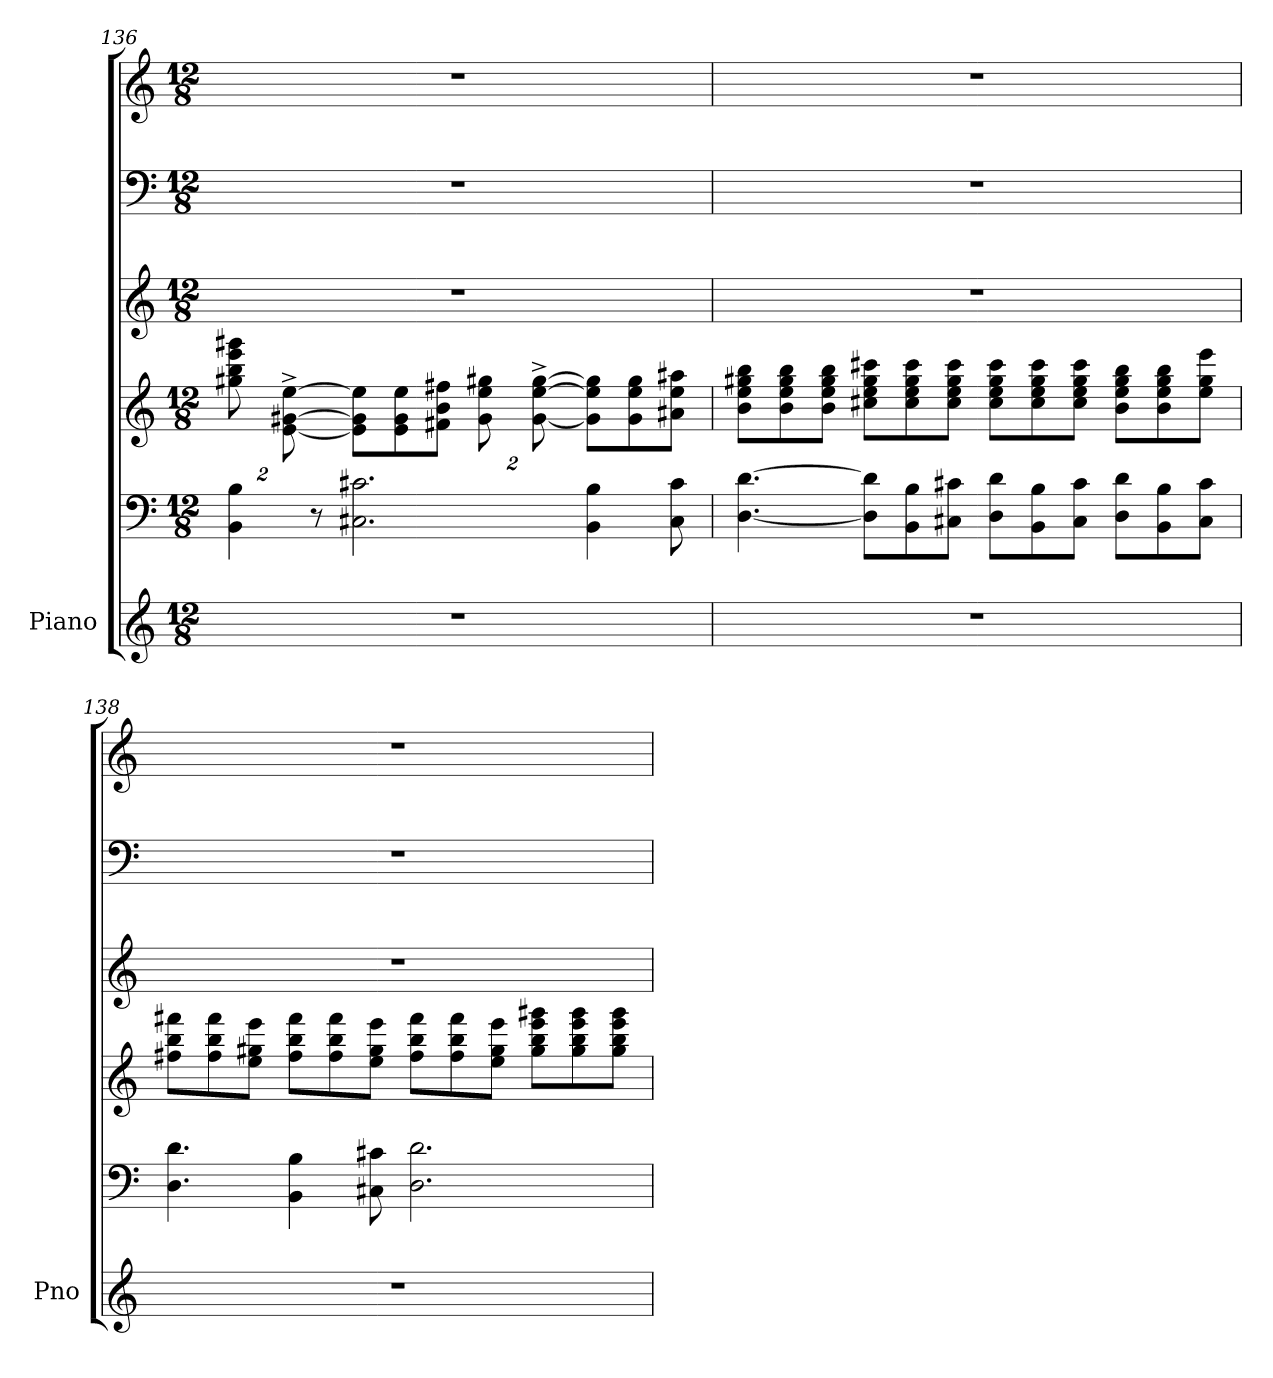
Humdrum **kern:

**kern	**kern	**kern	**kern	**kern	**kern
*part1	*part1	*part1	*part1	*part1	*part1
*staff6	*staff5	*staff4	*staff3	*staff2	*staff1
*I"Piano	*	*	*	*	*
*I'Pno	*	*	*	*	*
*clefG2	*clefF4	*clefG2	*clefG2	*clefF4	*clefG2
*k[]	*k[]	*k[]	*k[]	*k[]	*k[]
*M12/8	*M12/8	*M12/8	*M12/8	*M12/8	*M12/8
*	*	*Xbrackettup	*	*	*
=136	=136	=136	=136	=136	=136
1.r	4BB\ 4B\	16%3gg#X\ 16%3bb\ 16%3eee\ 16%3ggg#X\	1.r	1.r	1.r
.	.	[16%3e\^ [16%3g#X\^ [16%3ee\^	.	.	.
.	8r	.	.	.	.
.	2.C#X\ 2.c#X\	8e\] 8g#\] 8ee\]L	.	.	.
.	.	8e\ 8g#\ 8ee\	.	.	.
.	.	8f#X\ 8b\ 8ff#X\J	.	.	.
.	.	16%3g#\ 16%3ee\ 16%3gg#X\	.	.	.
.	.	[16%3g#\^ [16%3ee\^ [16%3gg#\^	.	.	.
.	4BB\ 4B\	8g#\] 8ee\] 8gg#\]L	.	.	.
.	.	8g#\ 8ee\ 8gg#\	.	.	.
.	8C#\ 8c#\	8a#X\ 8ee\ 8aa#X\J	.	.	.
=137	=137	=137	=137	=137	=137
1.r	[4.D\ [4.d\	8b\ 8ee\ 8gg#X\ 8bb\L	1.r	1.r	1.r
.	.	8b\ 8ee\ 8gg#\ 8bb\	.	.	.
.	.	8b\ 8ee\ 8gg#\ 8bb\J	.	.	.
.	8D\] 8d\]L	8cc#X\ 8ee\ 8gg#\ 8ccc#X\L	.	.	.
.	8BB\ 8B\	8cc#\ 8ee\ 8gg#\ 8ccc#\	.	.	.
.	8C#X\ 8c#X\J	8cc#\ 8ee\ 8gg#\ 8ccc#\J	.	.	.
.	8D\ 8d\L	8cc#\ 8ee\ 8gg#\ 8ccc#\L	.	.	.
.	8BB\ 8B\	8cc#\ 8ee\ 8gg#\ 8ccc#\	.	.	.
.	8C#\ 8c#\J	8cc#\ 8ee\ 8gg#\ 8ccc#\J	.	.	.
.	8D\ 8d\L	8b\ 8ee\ 8gg#\ 8bb\L	.	.	.
.	8BB\ 8B\	8b\ 8ee\ 8gg#\ 8bb\	.	.	.
.	8C#\ 8c#\J	8ee\ 8gg#\ 8eee\J	.	.	.
!!LO:LB:g=z
=138	=138	=138	=138	=138	=138
1.r	4.D\ 4.d\	8ff#X\ 8bb\ 8fff#X\L	1.r	1.r	1.r
.	.	8ff#\ 8bb\ 8fff#\	.	.	.
.	.	8ee\ 8gg#X\ 8eee\J	.	.	.
.	4BB\ 4B\	8ff#\ 8bb\ 8fff#\L	.	.	.
.	.	8ff#\ 8bb\ 8fff#\	.	.	.
.	8C#X\ 8c#X\	8ee\ 8gg#\ 8eee\J	.	.	.
.	2.D\ 2.d\	8ff#\ 8bb\ 8fff#\L	.	.	.
.	.	8ff#\ 8bb\ 8fff#\	.	.	.
.	.	8ee\ 8gg#\ 8eee\J	.	.	.
.	.	8gg#\ 8bb\ 8eee\ 8ggg#X\L	.	.	.
.	.	8gg#\ 8bb\ 8eee\ 8ggg#\	.	.	.
*	*	*	*	*	*MM160
.	.	8gg#\ 8bb\ 8eee\ 8ggg#\J	.	.	.
=	=	=	=	=	=
*-	*-	*-	*-	*-	*-
